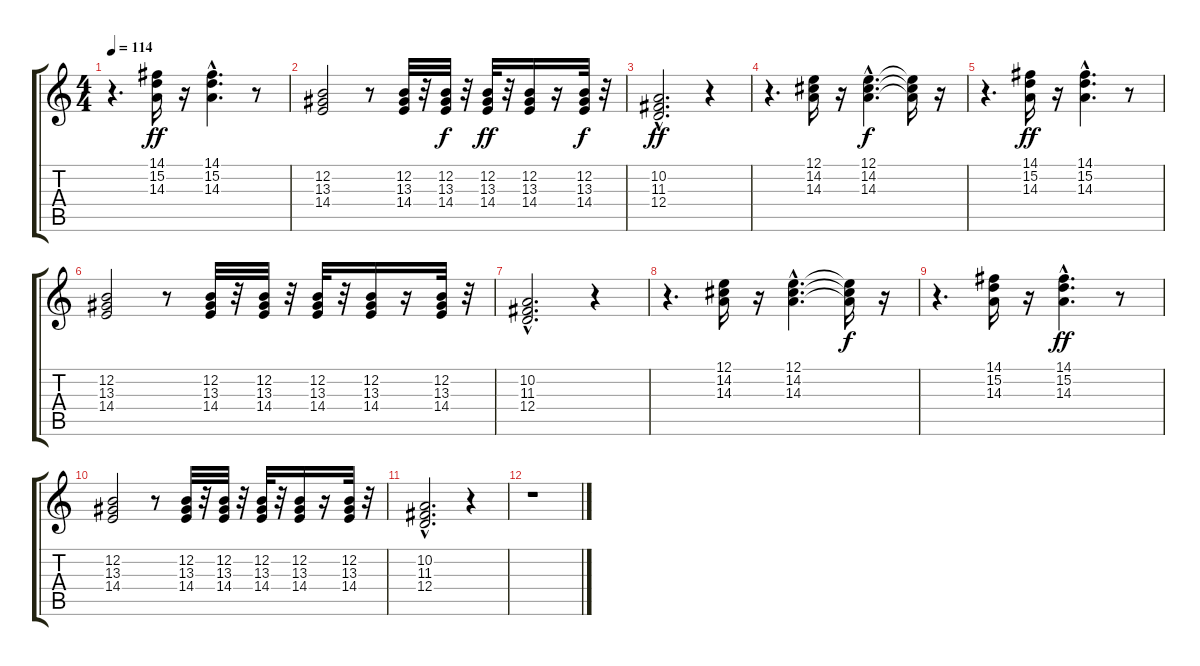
\track "" {instrument synthbrass1}
\staff {score tabs}
\tuning (E4 B3 G3 D3 A2 E2) {hide}
\ts (4 4)
\tempo 114
\clef g2
\ks c
r.4{d dy f} (14.1 15.2 14.3).16{dy ff} r.16 (14.1{hac} 15.2{hac} 14.3{hac}).4{d} r.8 |
(12.2 13.3 14.4).2 r.8 (12.2 13.3 14.4).32 r.32 (12.2 13.3 14.4).32{dy f} r.32 (12.2 13.3 14.4).32{dy ff} r.32 (12.2 13.3 14.4).16 r.16 (12.2 13.3 14.4).32{dy f} r.32 |
(10.2{hac} 11.3{hac} 12.4{hac}).2{d dy ff} r.4 |
r.4{d} (12.1 14.2 14.3).16 r.16 (12.1{hac} 14.2{hac} 14.3{hac}).4{d dy f} (12.1{t} 14.2{t} 14.3{t}).16 r.16 |
r.4{d} (14.1 15.2 14.3).16{dy ff} r.16 (14.1{hac} 15.2{hac} 14.3{hac}).4{d} r.8 |
(12.2 13.3 14.4).2 r.8 (12.2 13.3 14.4).32 r.32 (12.2 13.3 14.4).32 r.32 (12.2 13.3 14.4).32 r.32 (12.2 13.3 14.4).16 r.16 (12.2 13.3 14.4).32 r.32 |
(10.2{hac} 11.3{hac} 12.4{hac}).2{d} r.4 |
r.4{d} (12.1 14.2 14.3).16 r.16 (12.1{hac} 14.2{hac} 14.3{hac}).4{d} (12.1{t} 14.2{t} 14.3{t}).16{dy f} r.16 |
r.4{d} (14.1 15.2 14.3).16 r.16 (14.1{hac} 15.2{hac} 14.3{hac}).4{d dy ff} r.8 |
(12.2 13.3 14.4).2 r.8 (12.2 13.3 14.4).32 r.32 (12.2 13.3 14.4).32 r.32 (12.2 13.3 14.4).32 r.32 (12.2 13.3 14.4).16 r.16 (12.2 13.3 14.4).32 r.32 |
(10.2{hac} 11.3{hac} 12.4{hac}).2{d} r.4 |
r.1
